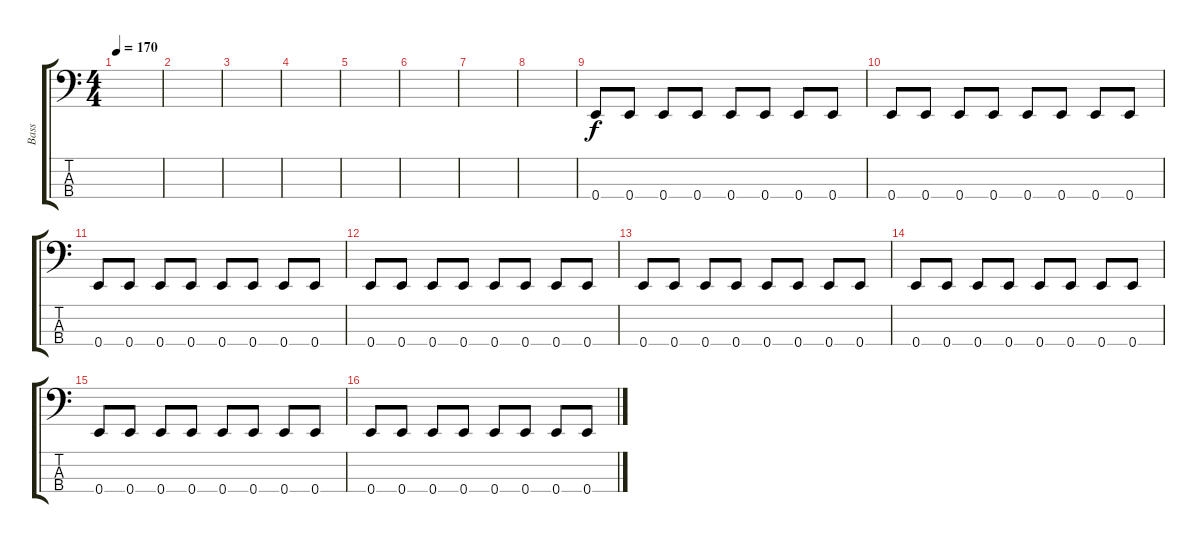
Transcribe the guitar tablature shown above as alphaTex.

\track ("Bass" "Bass") {instrument electricbassfinger}
\staff {score tabs}
\tuning (G2 D2 A1 E1) {hide}
\ts (4 4)
\tempo 170
\clef f4
\ks c
|
|
|
|
|
|
|
|
0.4.8 0.4.8 0.4.8 0.4.8 0.4.8 0.4.8 0.4.8 0.4.8 |
0.4.8 0.4.8 0.4.8 0.4.8 0.4.8 0.4.8 0.4.8 0.4.8 |
0.4.8 0.4.8 0.4.8 0.4.8 0.4.8 0.4.8 0.4.8 0.4.8 |
0.4.8 0.4.8 0.4.8 0.4.8 0.4.8 0.4.8 0.4.8 0.4.8 |
0.4.8 0.4.8 0.4.8 0.4.8 0.4.8 0.4.8 0.4.8 0.4.8 |
0.4.8 0.4.8 0.4.8 0.4.8 0.4.8 0.4.8 0.4.8 0.4.8 |
0.4.8 0.4.8 0.4.8 0.4.8 0.4.8 0.4.8 0.4.8 0.4.8 |
0.4.8 0.4.8 0.4.8 0.4.8 0.4.8 0.4.8 0.4.8 0.4.8
